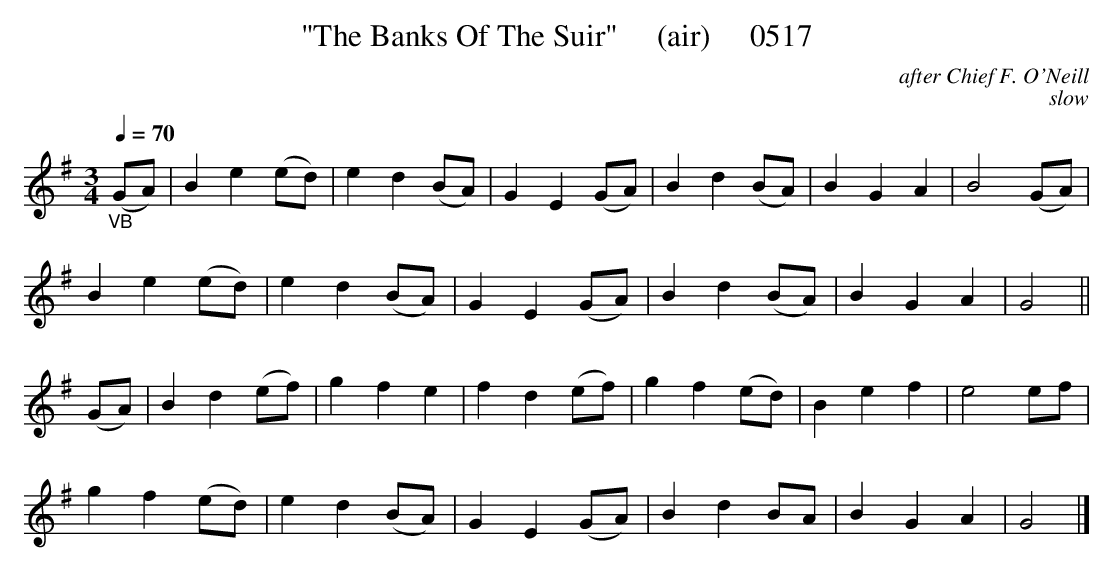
X:1
T:"The Banks Of The Suir"     (air)     0517
C:after Chief F. O'Neill
C:slow
Q:1/4=70
M:3/4
L:1/8
K:G
"_VB"(GA)|B2e2(ed)|e2d2(BA)|G2E2(GA)|B2d2(BA)|B2G2A2|B4(GA)|
B2e2(ed)|e2d2(BA)|G2E2(GA)|B2d2(BA)|B2G2A2|G4||
(GA)|B2d2(ef)|g2f2e2|f2d2(ef)|g2f2(ed)|B2e2f2|e4ef|
g2f2(ed)|e2d2(BA)|G2E2(GA)|B2d2BA|B2G2A2|G4|]
